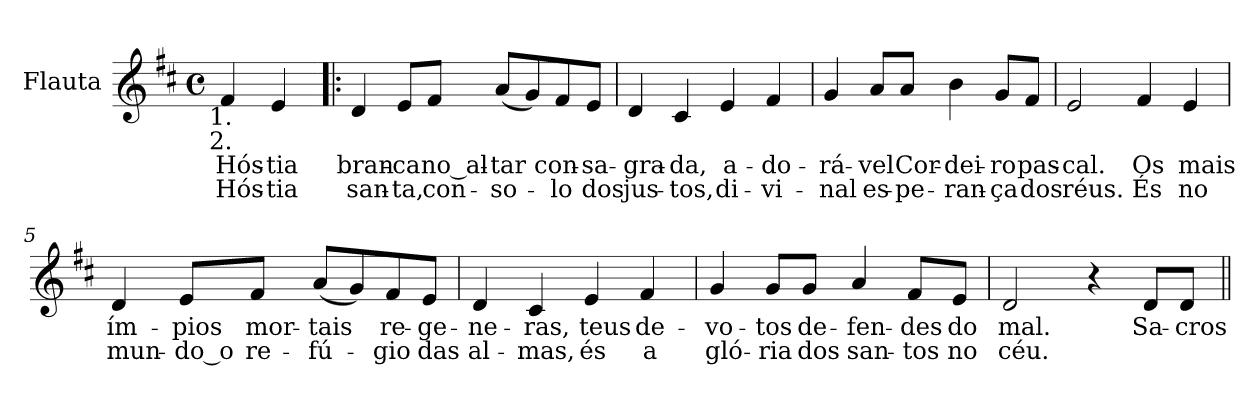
**kern	**text	**text
*part1	*part1	*part1
*staff1	*staff1	*staff1
*I"Flauta	*	*
*I'Fl.	*	*
!!LO:PB:g=z
*clefG2	*	*
*k[f#c#]	*	*
*D:	*	*
*M4/4	*	*
*met(c)	*	*
*MM64	*	*
=	=	=
!LO:TX:b:cj:t=1.	!	!
!LO:TX:b:cj:t=2.	!	!
!	!LO:LY:b:color=#000000	!LO:LY:b:color=#000000
4f#i/	Hós-	Hós-
!	!LO:LY:b:color=#000000	!LO:LY:b:color=#000000
4ei/	-tia	-tia
=1!|:	=1!|:	=1!|:
!	!LO:LY:b:color=#000000	!LO:LY:b:color=#000000
4di/	bran-	san-
!	!LO:LY:b:color=#000000	!LO:LY:b:color=#000000
8ei/L	-ca	-ta,
!	!LO:LY:b:color=#000000	!LO:LY:b:color=#000000
8f#i/J	no_al-	con-
!	!LO:LY:b:color=#000000	!LO:LY:b:color=#000000
(8ai/L	-tar	-so-
8gi/)	.	.
!	!LO:LY:b:color=#000000	!LO:LY:b:color=#000000
8f#i/	con-	-lo
!	!LO:LY:b:color=#000000	!LO:LY:b:color=#000000
8ei/J	-sa-	dos
=2	=2	=2
!	!LO:LY:b:color=#000000	!LO:LY:b:color=#000000
4di/	-gra-	jus-
!	!LO:LY:b:color=#000000	!LO:LY:b:color=#000000
4c#i/	-da,	-tos,
!	!LO:LY:b:color=#000000	!LO:LY:b:color=#000000
4ei/	a-	di-
!	!LO:LY:b:color=#000000	!LO:LY:b:color=#000000
4f#i/	-do-	-vi-
=3	=3	=3
!	!LO:LY:b:color=#000000	!LO:LY:b:color=#000000
4gi/	-rá-	-nal
!	!LO:LY:b:color=#000000	!LO:LY:b:color=#000000
8ai/L	-vel	es-
!	!LO:LY:b:color=#000000	!LO:LY:b:color=#000000
8ai/J	Cor-	-pe-
!	!LO:LY:b:color=#000000	!LO:LY:b:color=#000000
4bi\	-dei-	-ran-
!	!LO:LY:b:color=#000000	!LO:LY:b:color=#000000
8gi/L	-ro	-ça
!	!LO:LY:b:color=#000000	!LO:LY:b:color=#000000
8f#i/J	pas-	dos
=4	=4	=4
!	!LO:LY:b:color=#000000	!LO:LY:b:color=#000000
2ei/	-cal.	réus.
!	!LO:LY:b:color=#000000	!LO:LY:b:color=#000000
4f#i/	Os	És
!	!LO:LY:b:color=#000000	!LO:LY:b:color=#000000
4ei/	mais	no
!!LO:LB:g=z
=5	=5	=5
!	!LO:LY:b:color=#000000	!LO:LY:b:color=#000000
4di/	ím-	mun-
!	!LO:LY:b:color=#000000	!LO:LY:b:color=#000000
8ei/L	-pios	-do_o
!	!LO:LY:b:color=#000000	!LO:LY:b:color=#000000
8f#i/J	mor-	re-
!	!LO:LY:b:color=#000000	!LO:LY:b:color=#000000
(8ai/L	-tais	-fú-
8gi/)	.	.
!	!LO:LY:b:color=#000000	!LO:LY:b:color=#000000
8f#i/	re-	-gio
!	!LO:LY:b:color=#000000	!LO:LY:b:color=#000000
8ei/J	-ge-	das
=6	=6	=6
!	!LO:LY:b:color=#000000	!LO:LY:b:color=#000000
4di/	-ne-	al-
!	!LO:LY:b:color=#000000	!LO:LY:b:color=#000000
4c#i/	-ras,	-mas,
!	!LO:LY:b:color=#000000	!LO:LY:b:color=#000000
4ei/	teus	és
!	!LO:LY:b:color=#000000	!LO:LY:b:color=#000000
4f#i/	de-	a
=7	=7	=7
!	!LO:LY:b:color=#000000	!LO:LY:b:color=#000000
4gi/	-vo-	gló-
!	!LO:LY:b:color=#000000	!LO:LY:b:color=#000000
8gi/L	-tos	-ria
!	!LO:LY:b:color=#000000	!LO:LY:b:color=#000000
8gi/J	de-	dos
!	!LO:LY:b:color=#000000	!LO:LY:b:color=#000000
4ai/	-fen-	san-
!	!LO:LY:b:color=#000000	!LO:LY:b:color=#000000
8f#i/L	-des	-tos
!	!LO:LY:b:color=#000000	!LO:LY:b:color=#000000
8ei/J	do	no
=8	=8	=8
!	!LO:LY:b:color=#000000	!LO:LY:b:color=#000000
2di/	mal.	céu.
4r	.	.
!	!LO:LY:b:color=#000000	!
8di/L	Sa-	.
!	!LO:LY:b:color=#000000	!
8di/J	-cros-	.
=||	=||	=||
*-	*-	*-
